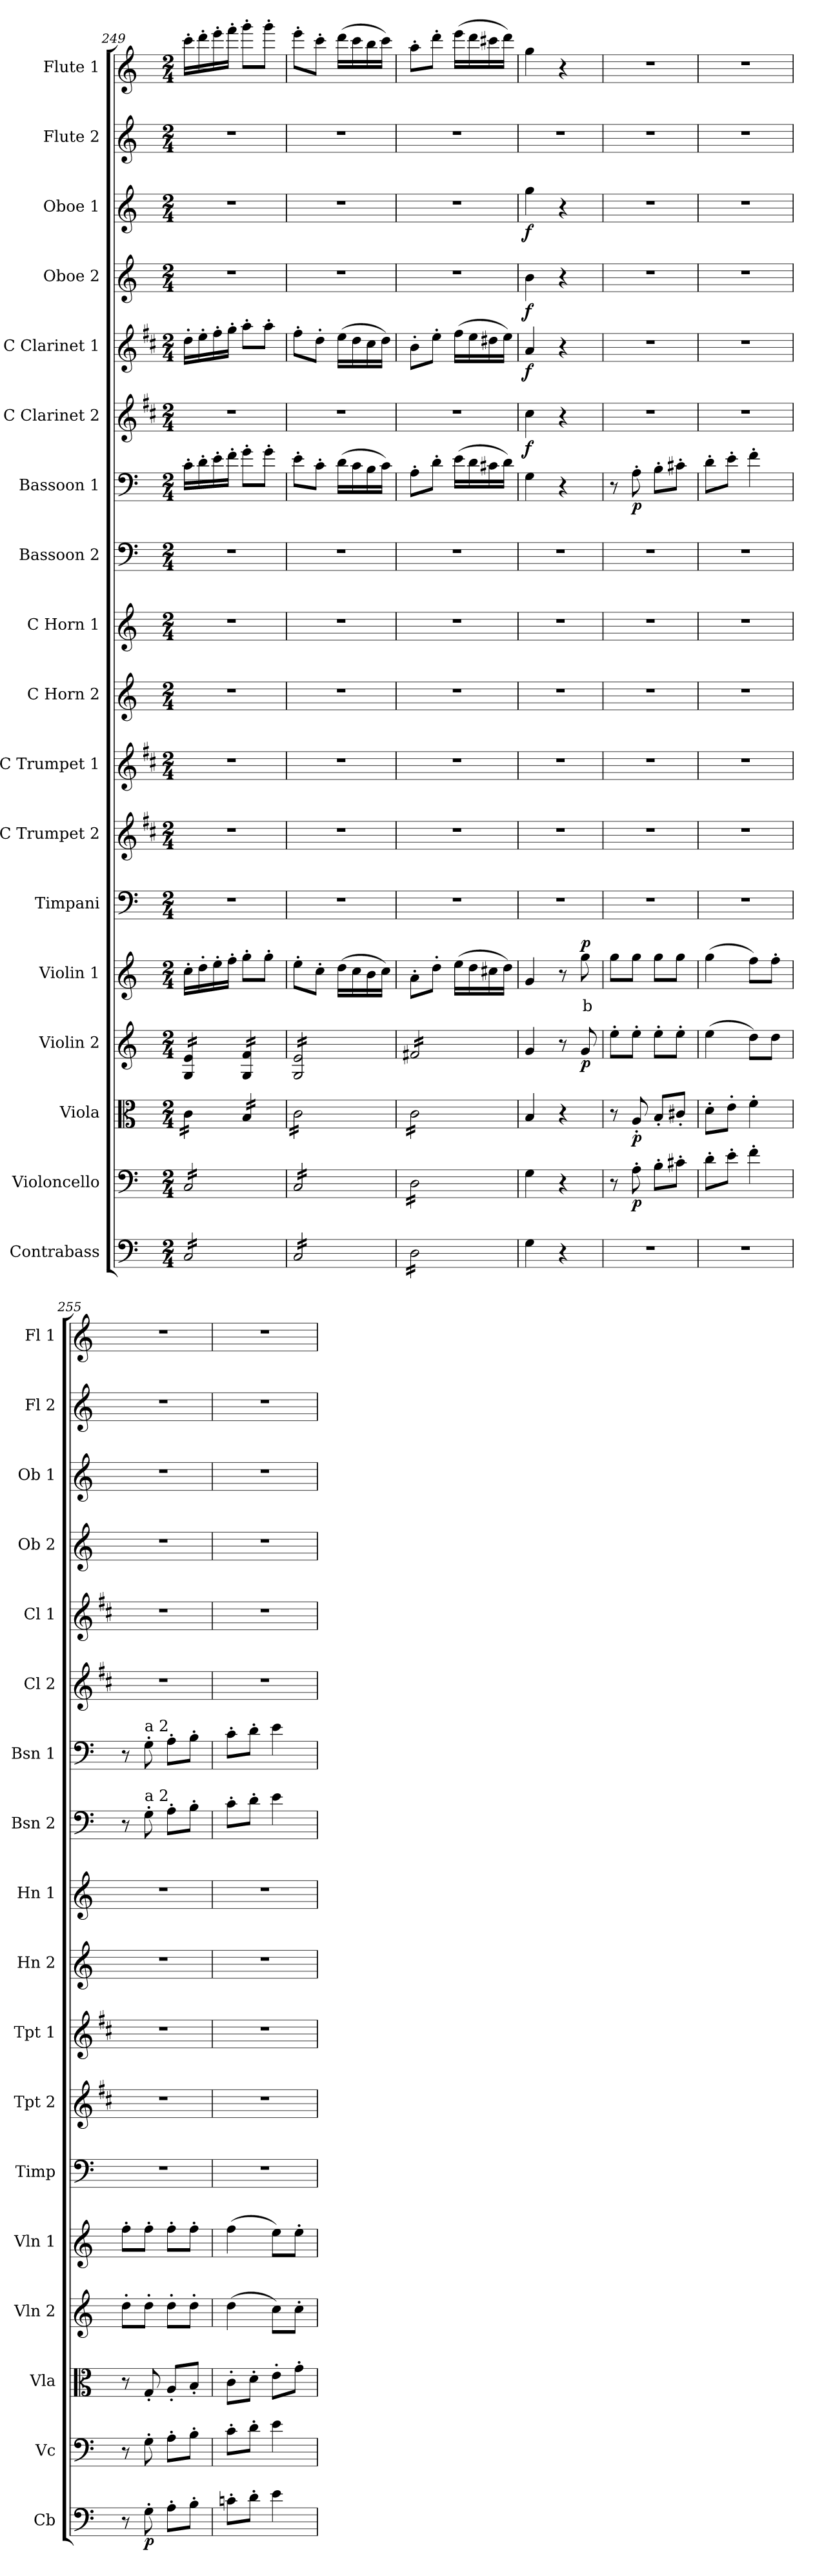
**kern	**dynam	**kern	**dynam	**kern	**dynam	**kern	**dynam	**kern	**text	**dynam	**kern	**kern	**kern	**kern	**kern	**kern	**kern	**dynam	**kern	**dynam	**kern	**dynam	**kern	**dynam	**kern	**dynam	**kern	**kern
*part18	*part18	*part17	*part17	*part16	*part16	*part15	*part15	*part14	*part14	*part14	*part13	*part12	*part11	*part10	*part9	*part8	*part7	*part7	*part6	*part6	*part5	*part5	*part4	*part4	*part3	*part3	*part2	*part1
*staff18	*staff18	*staff17	*staff17	*staff16	*staff16	*staff15	*staff15	*staff14	*staff14	*staff14	*staff13	*staff12	*staff11	*staff10	*staff9	*staff8	*staff7	*staff7	*staff6	*staff6	*staff5	*staff5	*staff4	*staff4	*staff3	*staff3	*staff2	*staff1
*I"Contrabass	*	*I"Violoncello	*	*I"Viola	*	*I"Violin 2	*	*I"Violin 1	*	*	*I"Timpani	*I"C Trumpet 2	*I"C Trumpet 1	*I"C Horn 2	*I"C Horn 1	*I"Bassoon 2	*I"Bassoon 1	*	*I"C Clarinet 2	*	*I"C Clarinet 1	*	*I"Oboe 2	*	*I"Oboe 1	*	*I"Flute 2	*I"Flute 1
*I'Cb	*	*I'Vc	*	*I'Vla	*	*I'Vln 2	*	*I'Vln 1	*	*	*I'Timp	*I'Tpt 2	*I'Tpt 1	*I'Hn 2	*I'Hn 1	*I'Bsn 2	*I'Bsn 1	*	*I'Cl 2	*	*I'Cl 1	*	*I'Ob 2	*	*I'Ob 1	*	*I'Fl 2	*I'Fl 1
*clefF4	*	*clefF4	*	*clefC3	*	*clefG2	*	*clefG2	*	*	*clefF4	*clefG2	*clefG2	*clefG2	*clefG2	*clefF4	*clefF4	*	*clefG2	*	*clefG2	*	*clefG2	*	*clefG2	*	*clefG2	*clefG2
*ITrd7c12	*	*	*	*	*	*	*	*	*	*	*	*ITrd1c2	*ITrd1c2	*ITrd7c12	*ITrd7c12	*	*	*	*ITrd1c2	*	*ITrd1c2	*	*	*	*	*	*	*
*k[]	*	*k[]	*	*k[]	*	*k[]	*	*k[]	*	*	*k[]	*k[]	*k[]	*k[]	*k[]	*k[]	*k[]	*	*k[]	*	*k[]	*	*k[]	*	*k[]	*	*k[]	*k[]
*M2/4	*	*M2/4	*	*M2/4	*	*M2/4	*	*M2/4	*	*	*M2/4	*M2/4	*M2/4	*M2/4	*M2/4	*M2/4	*M2/4	*	*M2/4	*	*M2/4	*	*M2/4	*	*M2/4	*	*M2/4	*M2/4
=249	=249	=249	=249	=249	=249	=249	=249	=249	=249	=249	=249	=249	=249	=249	=249	=249	=249	=249	=249	=249	=249	=249	=249	=249	=249	=249	=249	=249
*tremolo	*	*	*	*	*	*	*	*	*	*	*	*	*	*	*	*	*	*	*	*	*	*	*	*	*	*	*	*
*	*	*tremolo	*	*	*	*	*	*	*	*	*	*	*	*	*	*	*	*	*	*	*	*	*	*	*	*	*	*
*	*	*	*	*tremolo	*	*	*	*	*	*	*	*	*	*	*	*	*	*	*	*	*	*	*	*	*	*	*	*
*	*	*	*	*	*	*tremolo	*	*	*	*	*	*	*	*	*	*	*	*	*	*	*	*	*	*	*	*	*	*
16CC/LL	.	16C/LL	.	16c\LL	.	16G/ 16e/LL	.	16cc'\LL	.	.	2r	2r	2r	2r	2r	2r	16c'\LL	.	2r	.	16cc'\LL	.	2r	.	2r	.	2r	16ccc'\LL
16CC/	.	16C/	.	16c\	.	16G/ 16e/	.	16dd'\	.	.	.	.	.	.	.	.	16d'\	.	.	.	16dd'\	.	.	.	.	.	.	16ddd'\
16CC/	.	16C/	.	16c\	.	16G/ 16e/	.	16ee'\	.	.	.	.	.	.	.	.	16e'\	.	.	.	16ee'\	.	.	.	.	.	.	16eee'\
16CC/	.	16C/	.	16c\JJ	.	16G/ 16e/JJ	.	16ff'\JJ	.	.	.	.	.	.	.	.	16f'\JJ	.	.	.	16ff'\JJ	.	.	.	.	.	.	16fff'\JJ
16CC/	.	16C/	.	16B/LL	.	16G/ 16f/LL	.	8gg'\L	.	.	.	.	.	.	.	.	8g'\L	.	.	.	8gg'\L	.	.	.	.	.	.	8ggg'\L
16CC/	.	16C/	.	16B/	.	16G/ 16f/	.	.	.	.	.	.	.	.	.	.	.	.	.	.	.	.	.	.	.	.	.	.
16CC/	.	16C/	.	16B/	.	16G/ 16f/	.	8gg'\J	.	.	.	.	.	.	.	.	8g'\J	.	.	.	8gg'\J	.	.	.	.	.	.	8ggg'\J
16CC/JJ	.	16C/JJ	.	16B/JJ	.	16G/ 16f/JJ	.	.	.	.	.	.	.	.	.	.	.	.	.	.	.	.	.	.	.	.	.	.
!!LO:PB:g=z
=250	=250	=250	=250	=250	=250	=250	=250	=250	=250	=250	=250	=250	=250	=250	=250	=250	=250	=250	=250	=250	=250	=250	=250	=250	=250	=250	=250	=250
16CC/LL	.	16C/LL	.	16c\LL	.	16G/ 16e/LL	.	8ee'\L	.	.	2r	2r	2r	2r	2r	2r	8e'\L	.	2r	.	8ee'\L	.	2r	.	2r	.	2r	8eee'\L
16CC/	.	16C/	.	16c\	.	16G/ 16e/	.	.	.	.	.	.	.	.	.	.	.	.	.	.	.	.	.	.	.	.	.	.
16CC/	.	16C/	.	16c\	.	16G/ 16e/	.	8cc'\J	.	.	.	.	.	.	.	.	8c'\J	.	.	.	8cc'\J	.	.	.	.	.	.	8ccc'\J
16CC/	.	16C/	.	16c\	.	16G/ 16e/	.	.	.	.	.	.	.	.	.	.	.	.	.	.	.	.	.	.	.	.	.	.
16CC/	.	16C/	.	16c\	.	16G/ 16e/	.	(16dd\LL	.	.	.	.	.	.	.	.	(16d\LL	.	.	.	(16dd\LL	.	.	.	.	.	.	(16ddd\LL
16CC/	.	16C/	.	16c\	.	16G/ 16e/	.	16cc\	.	.	.	.	.	.	.	.	16c\	.	.	.	16cc\	.	.	.	.	.	.	16ccc\
16CC/	.	16C/	.	16c\	.	16G/ 16e/	.	16b\	.	.	.	.	.	.	.	.	16B\	.	.	.	16b\	.	.	.	.	.	.	16bb\
16CC/JJ	.	16C/JJ	.	16c\JJ	.	16G/ 16e/JJ	.	16cc\JJ)	.	.	.	.	.	.	.	.	16c\JJ)	.	.	.	16cc\JJ)	.	.	.	.	.	.	16ccc\JJ)
=251	=251	=251	=251	=251	=251	=251	=251	=251	=251	=251	=251	=251	=251	=251	=251	=251	=251	=251	=251	=251	=251	=251	=251	=251	=251	=251	=251	=251
16DD\LL	.	16D\LL	.	16c\LL	.	16f#X/LL	.	8a'\L	.	.	2r	2r	2r	2r	2r	2r	8A'\L	.	2r	.	8a'\L	.	2r	.	2r	.	2r	8aa'\L
16DD\	.	16D\	.	16c\	.	16f#X/	.	.	.	.	.	.	.	.	.	.	.	.	.	.	.	.	.	.	.	.	.	.
16DD\	.	16D\	.	16c\	.	16f#X/	.	8dd'\J	.	.	.	.	.	.	.	.	8d'\J	.	.	.	8dd'\J	.	.	.	.	.	.	8ddd'\J
16DD\	.	16D\	.	16c\	.	16f#X/	.	.	.	.	.	.	.	.	.	.	.	.	.	.	.	.	.	.	.	.	.	.
16DD\	.	16D\	.	16c\	.	16f#X/	.	(16ee\LL	.	.	.	.	.	.	.	.	(16e\LL	.	.	.	(16ee\LL	.	.	.	.	.	.	(16eee\LL
16DD\	.	16D\	.	16c\	.	16f#X/	.	16dd\	.	.	.	.	.	.	.	.	16d\	.	.	.	16dd\	.	.	.	.	.	.	16ddd\
16DD\	.	16D\	.	16c\	.	16f#X/	.	16cc#X\	.	.	.	.	.	.	.	.	16c#X\	.	.	.	16cc#X\	.	.	.	.	.	.	16ccc#X\
16DD\JJ	.	16D\JJ	.	16c\JJ	.	16f#X/JJ	.	16dd\JJ)	.	.	.	.	.	.	.	.	16d\JJ)	.	.	.	16dd\JJ)	.	.	.	.	.	.	16ddd\JJ)
*	*	*	*	*	*	*Xtremolo	*	*	*	*	*	*	*	*	*	*	*	*	*	*	*	*	*	*	*	*	*	*
*	*	*	*	*Xtremolo	*	*	*	*	*	*	*	*	*	*	*	*	*	*	*	*	*	*	*	*	*	*	*	*
*	*	*Xtremolo	*	*	*	*	*	*	*	*	*	*	*	*	*	*	*	*	*	*	*	*	*	*	*	*	*	*
*Xtremolo	*	*	*	*	*	*	*	*	*	*	*	*	*	*	*	*	*	*	*	*	*	*	*	*	*	*	*	*
=252	=252	=252	=252	=252	=252	=252	=252	=252	=252	=252	=252	=252	=252	=252	=252	=252	=252	=252	=252	=252	=252	=252	=252	=252	=252	=252	=252	=252
!	!	!	!	!	!	!	!	!	!	!	!	!	!	!	!	!	!	!	!	!LO:DY:b	!	!LO:DY:b	!	!LO:DY:b	!	!LO:DY:b	!	!
4GG\	.	4G\	.	4B/	.	4g/	.	4g/	.	.	2r	2r	2r	2r	2r	2r	4G\	.	4b\	f	4g/	f	4b\	f	4gg\	f	2r	4gg\
4r	.	4r	.	4r	.	8r	.	8r	.	.	.	.	.	.	.	.	4r	.	4r	.	4r	.	4r	.	4r	.	.	4r
!	!	!	!	!	!	!	!LO:DY:b	!	!LO:LY:b:color=#FF0000	!LO:DY:b	!	!	!	!	!	!	!	!	!	!	!	!	!	!	!	!	!	!
.	.	.	.	.	.	8g/	p	8gg\	b	p	.	.	.	.	.	.	.	.	.	.	.	.	.	.	.	.	.	.
=253	=253	=253	=253	=253	=253	=253	=253	=253	=253	=253	=253	=253	=253	=253	=253	=253	=253	=253	=253	=253	=253	=253	=253	=253	=253	=253	=253	=253
2r	.	8r	.	8r	.	8ee'\L	.	8gg\L	.	.	2r	2r	2r	2r	2r	2r	8r	.	2r	.	2r	.	2r	.	2r	.	2r	2r
!	!	!	!LO:DY:b	!	!LO:DY:b	!	!	!	!	!	!	!	!	!	!	!	!	!LO:DY:b	!	!	!	!	!	!	!	!	!	!
.	.	8A'\	p	8A'/	p	8ee'\J	.	8gg\J	.	.	.	.	.	.	.	.	8A'\	p	.	.	.	.	.	.	.	.	.	.
.	.	8B'\L	.	8B'/L	.	8ee'\L	.	8gg\L	.	.	.	.	.	.	.	.	8B'\L	.	.	.	.	.	.	.	.	.	.	.
.	.	8c#X'\J	.	8c#X'/J	.	8ee'\J	.	8gg\J	.	.	.	.	.	.	.	.	8c#X'\J	.	.	.	.	.	.	.	.	.	.	.
=254	=254	=254	=254	=254	=254	=254	=254	=254	=254	=254	=254	=254	=254	=254	=254	=254	=254	=254	=254	=254	=254	=254	=254	=254	=254	=254	=254	=254
2r	.	8d'\L	.	8d'\L	.	(4ee\	.	(4gg\	.	.	2r	2r	2r	2r	2r	2r	8d'\L	.	2r	.	2r	.	2r	.	2r	.	2r	2r
.	.	8e'\J	.	8e'\J	.	.	.	.	.	.	.	.	.	.	.	.	8e'\J	.	.	.	.	.	.	.	.	.	.	.
.	.	4f'\	.	4f'\	.	8dd\L)	.	8ff\L)	.	.	.	.	.	.	.	.	4f'\	.	.	.	.	.	.	.	.	.	.	.
.	.	.	.	.	.	8dd\J	.	8ff'\J	.	.	.	.	.	.	.	.	.	.	.	.	.	.	.	.	.	.	.	.
=255	=255	=255	=255	=255	=255	=255	=255	=255	=255	=255	=255	=255	=255	=255	=255	=255	=255	=255	=255	=255	=255	=255	=255	=255	=255	=255	=255	=255
8r	.	8r	.	8r	.	8dd'\L	.	8ff'\L	.	.	2r	2r	2r	2r	2r	8r	8r	.	2r	.	2r	.	2r	.	2r	.	2r	2r
!	!	!	!	!	!	!	!	!	!	!	!	!	!	!	!	!	!LO:TX:a:t=a 2	!	!	!	!	!	!	!	!	!	!	!
!	!	!	!	!	!	!	!	!	!	!	!	!	!	!	!	!LO:TX:a:t=a 2	!	!	!	!	!	!	!	!	!	!	!	!
!	!LO:DY:b	!	!	!	!	!	!	!	!	!	!	!	!	!	!	!	!	!	!	!	!	!	!	!	!	!	!	!
8GG'\	p	8G'\	.	8G'/	.	8dd'\J	.	8ff'\J	.	.	.	.	.	.	.	8G'\	8G'\	.	.	.	.	.	.	.	.	.	.	.
8AA'\L	.	8A'\L	.	8A'/L	.	8dd'\L	.	8ff'\L	.	.	.	.	.	.	.	8A'\L	8A'\L	.	.	.	.	.	.	.	.	.	.	.
8BB'\J	.	8B'\J	.	8B'/J	.	8dd'\J	.	8ff'\J	.	.	.	.	.	.	.	8B'\J	8B'\J	.	.	.	.	.	.	.	.	.	.	.
=256	=256	=256	=256	=256	=256	=256	=256	=256	=256	=256	=256	=256	=256	=256	=256	=256	=256	=256	=256	=256	=256	=256	=256	=256	=256	=256	=256	=256
8Cn'\L	.	8c'\L	.	8c'\L	.	(4dd\	.	(4ff\	.	.	2r	2r	2r	2r	2r	8c'\L	8c'\L	.	2r	.	2r	.	2r	.	2r	.	2r	2r
8D'\J	.	8d'\J	.	8d'\J	.	.	.	.	.	.	.	.	.	.	.	8d'\J	8d'\J	.	.	.	.	.	.	.	.	.	.	.
4E\	.	4e\	.	8e'\L	.	8cc\L)	.	8ee\L)	.	.	.	.	.	.	.	4e\	4e\	.	.	.	.	.	.	.	.	.	.	.
.	.	.	.	8g'\J	.	8cc'\J	.	8ee'\J	.	.	.	.	.	.	.	.	.	.	.	.	.	.	.	.	.	.	.	.
=	=	=	=	=	=	=	=	=	=	=	=	=	=	=	=	=	=	=	=	=	=	=	=	=	=	=	=	=
*-	*-	*-	*-	*-	*-	*-	*-	*-	*-	*-	*-	*-	*-	*-	*-	*-	*-	*-	*-	*-	*-	*-	*-	*-	*-	*-	*-	*-
